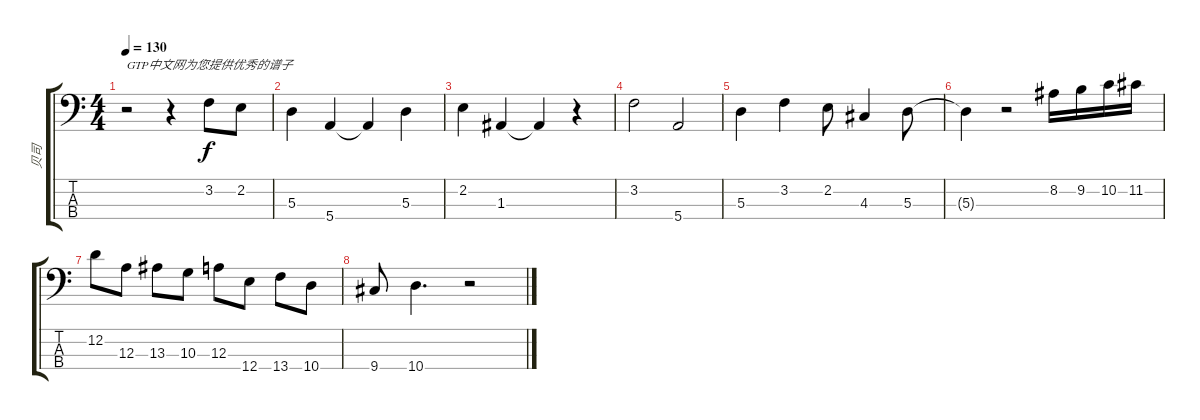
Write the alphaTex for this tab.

\track ("贝司" "贝司") {instrument electricbassfinger}
\staff {score tabs}
\tuning (G2 D2 A1 E1) {hide}
\ts (4 4)
\tempo 130
\clef f4
\ks c
r.2{txt "GTP中文网为您提供优秀的谱子" dy f} r.4 3.2.8 2.2.8 |
5.3.4 5.4.4 5.4{t}.4 5.3.4 |
2.2.4 1.3.4 1.3{t}.4 r.4 |
3.2.2 5.4.2 |
5.3.4 3.2.4 2.2.8 4.3.4 5.3.8 |
5.3{t}.4 r.2 8.2.16 9.2.16 10.2.16 11.2.16 |
12.2.8 12.3.8 13.3.8 10.3.8 12.3.8 12.4.8 13.4.8 10.4.8 |
9.4.8 10.4.4{d} r.2
